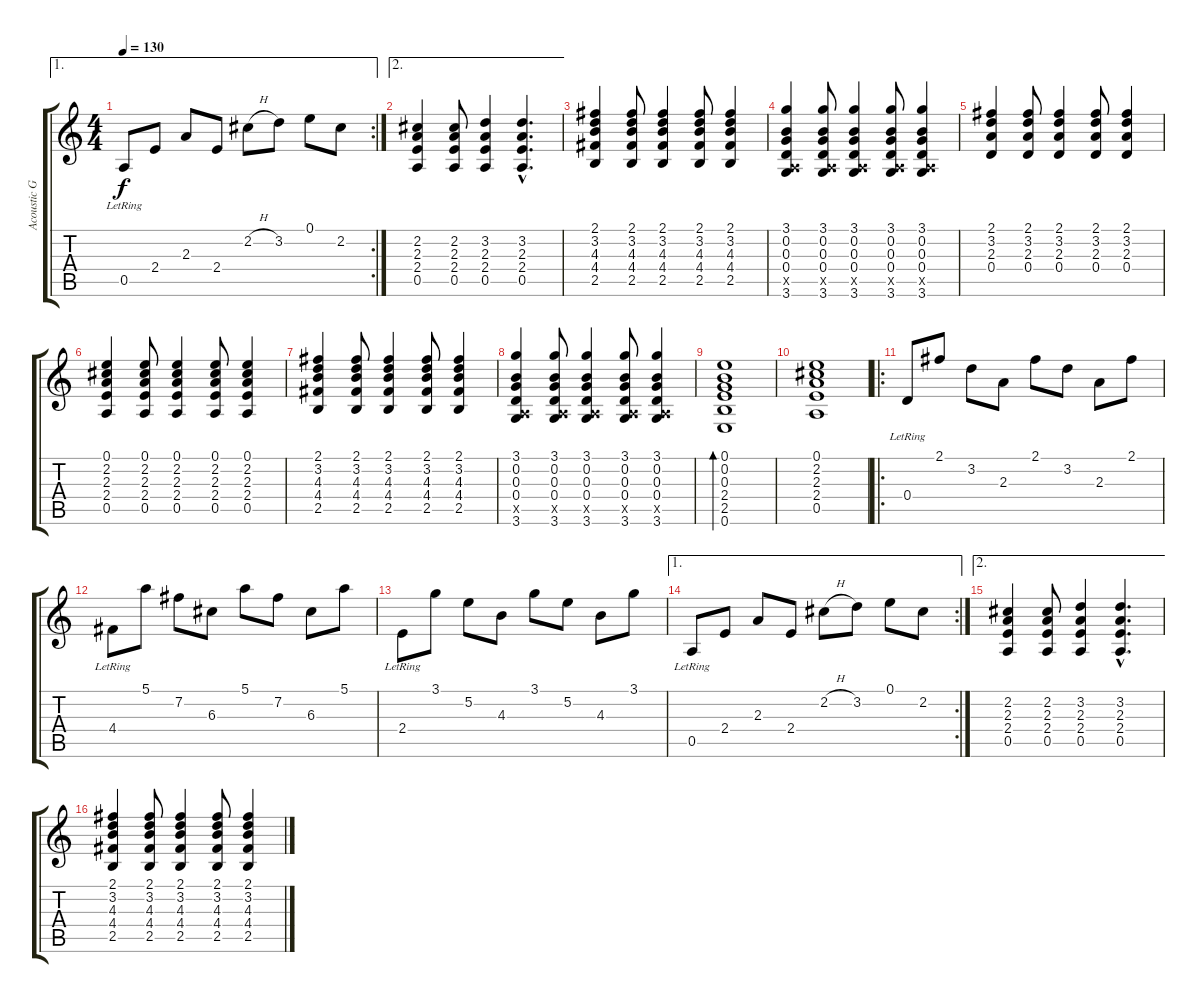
\track ("Acoustic Gtr." "Acoustic G") {instrument acousticguitarsteel}
\staff {score tabs}
\tuning (E4 B3 G3 D3 A2 E2) {hide}
\ae 1
\rc 2
\ts (4 4)
\tempo 130
\clef g2
\ks c
0.5{lr}.8{dy f} 2.4.8 2.3.8 2.4.8 2.2{h}.8 3.2.8 0.1.8 2.2.8 |
\ae 2
(2.2 2.3 2.4 0.5).4 (2.2 2.3 2.4 0.5).8 (3.2 2.3 2.4 0.5).4 (3.2{hac} 2.3{hac} 2.4{hac} 0.5{hac}).4{d} |
(2.1 3.2 4.3 4.4 2.5).4 (2.1 3.2 4.3 4.4 2.5).8 (2.1 3.2 4.3 4.4 2.5).4 (2.1 3.2 4.3 4.4 2.5).8 (2.1 3.2 4.3 4.4 2.5).4 |
(3.1 0.2 0.3 0.4 0.5{x} 3.6).4 (3.1 0.2 0.3 0.4 0.5{x} 3.6).8 (3.1 0.2 0.3 0.4 0.5{x} 3.6).4 (3.1 0.2 0.3 0.4 0.5{x} 3.6).8 (3.1 0.2 0.3 0.4 0.5{x} 3.6).4 |
(2.1 3.2 2.3 0.4).4 (2.1 3.2 2.3 0.4).8 (2.1 3.2 2.3 0.4).4 (2.1 3.2 2.3 0.4).8 (2.1 3.2 2.3 0.4).4 |
(0.1 2.2 2.3 2.4 0.5).4 (0.1 2.2 2.3 2.4 0.5).8 (0.1 2.2 2.3 2.4 0.5).4 (0.1 2.2 2.3 2.4 0.5).8 (0.1 2.2 2.3 2.4 0.5).4 |
(2.1 3.2 4.3 4.4 2.5).4 (2.1 3.2 4.3 4.4 2.5).8 (2.1 3.2 4.3 4.4 2.5).4 (2.1 3.2 4.3 4.4 2.5).8 (2.1 3.2 4.3 4.4 2.5).4 |
(3.1 0.2 0.3 0.4 0.5{x} 3.6).4 (3.1 0.2 0.3 0.4 0.5{x} 3.6).8 (3.1 0.2 0.3 0.4 0.5{x} 3.6).4 (3.1 0.2 0.3 0.4 0.5{x} 3.6).8 (3.1 0.2 0.3 0.4 0.5{x} 3.6).4 |
(0.1 0.2 0.3 2.4 2.5 0.6).1{bd 60} |
(0.1 2.2 2.3 2.4 0.5).1 |
\ro
0.4{lr}.8 2.1.8 3.2.8 2.3.8 2.1.8 3.2.8 2.3.8 2.1.8 |
4.4{lr}.8 5.1.8 7.2.8 6.3.8 5.1.8 7.2.8 6.3.8 5.1.8 |
2.4{lr}.8 3.1.8 5.2.8 4.3.8 3.1.8 5.2.8 4.3.8 3.1.8 |
\ae 1
\rc 2
0.5{lr}.8 2.4.8 2.3.8 2.4.8 2.2{h}.8 3.2.8 0.1.8 2.2.8 |
\ae 2
(2.2 2.3 2.4 0.5).4 (2.2 2.3 2.4 0.5).8 (3.2 2.3 2.4 0.5).4 (3.2{hac} 2.3{hac} 2.4{hac} 0.5{hac}).4{d} |
(2.1 3.2 4.3 4.4 2.5).4 (2.1 3.2 4.3 4.4 2.5).8 (2.1 3.2 4.3 4.4 2.5).4 (2.1 3.2 4.3 4.4 2.5).8 (2.1 3.2 4.3 4.4 2.5).4
